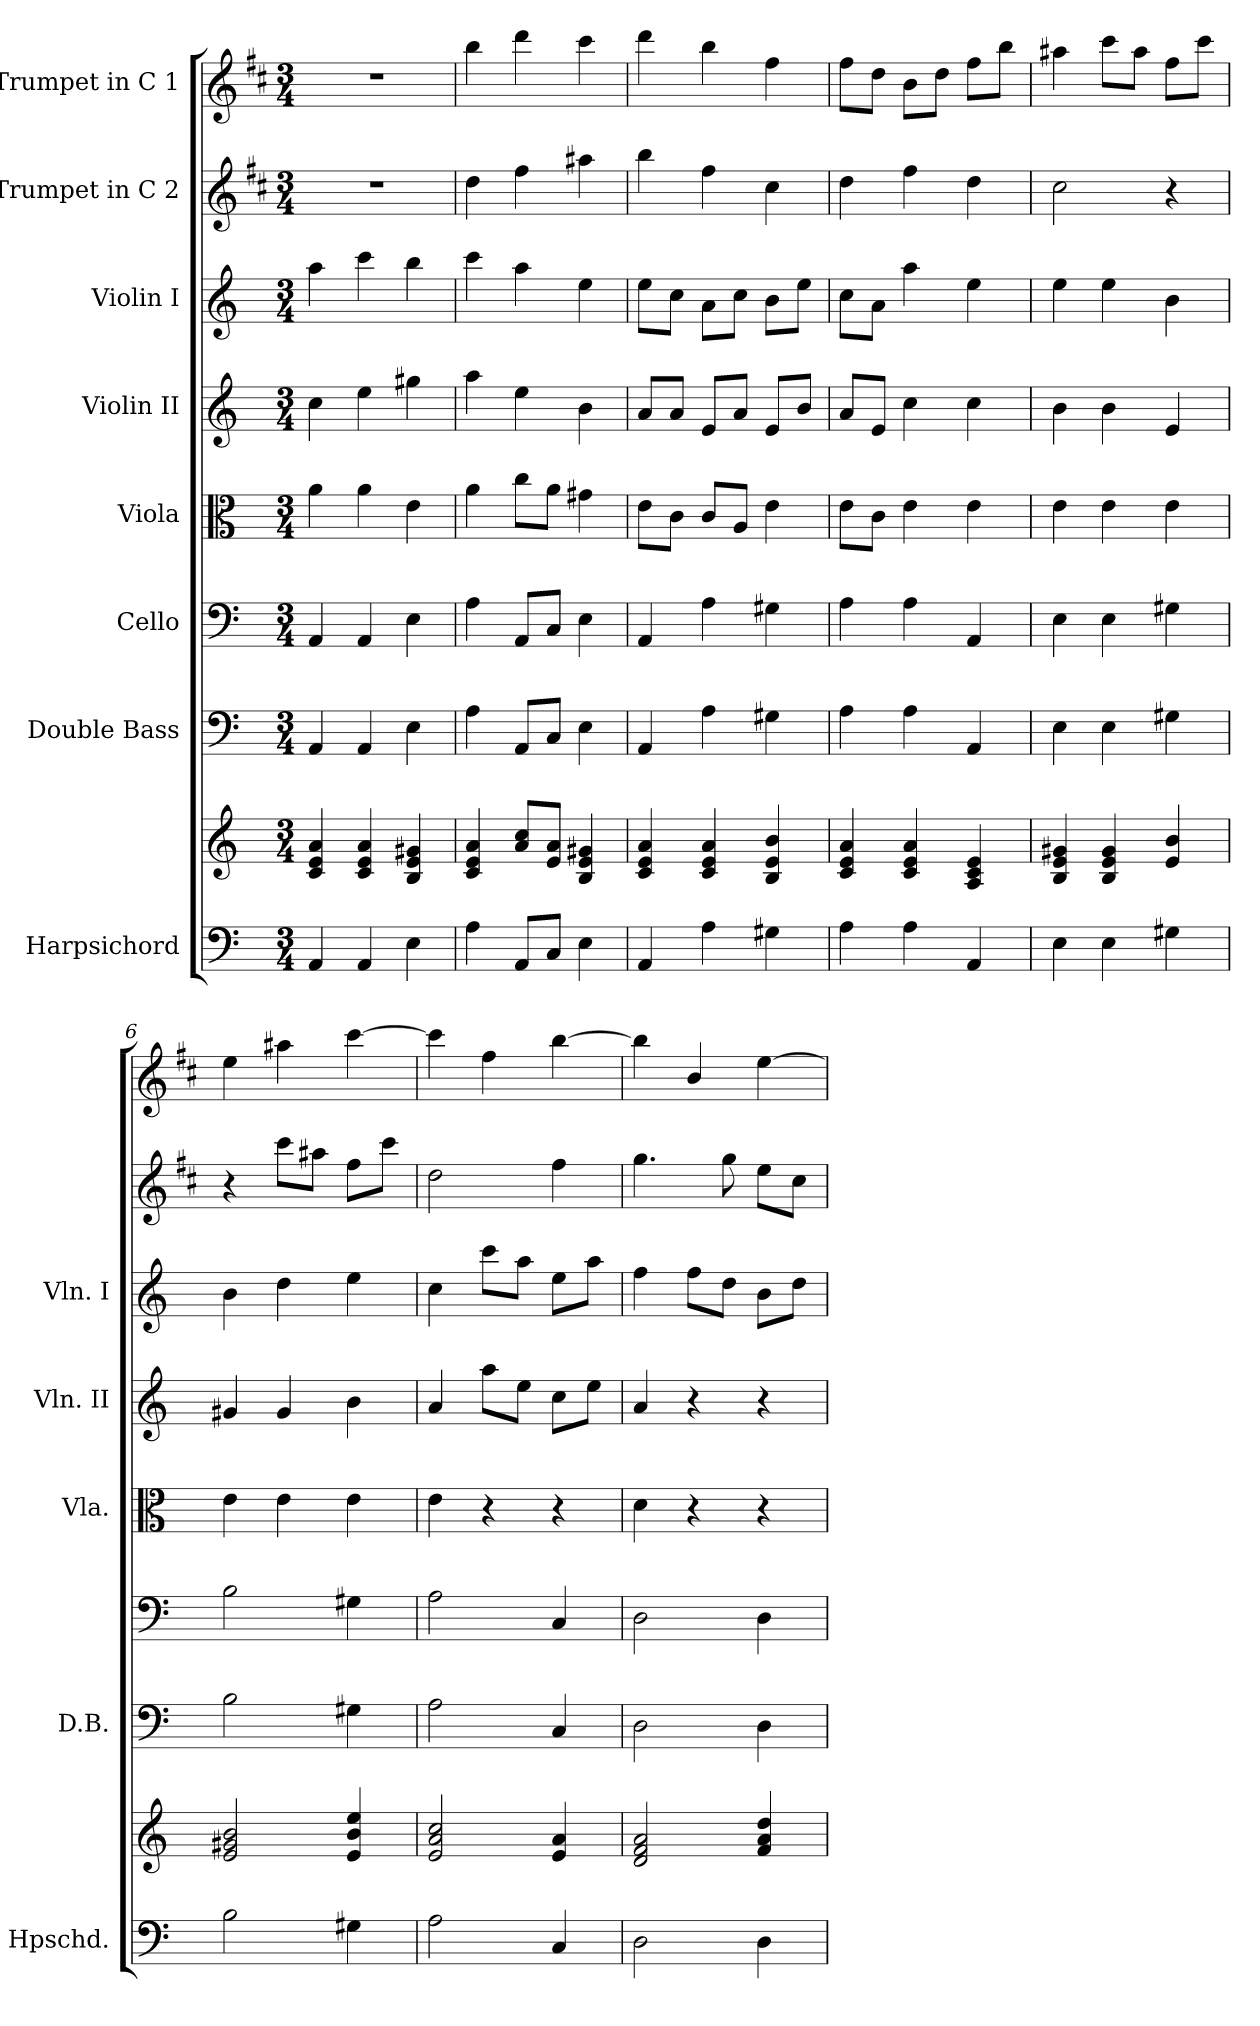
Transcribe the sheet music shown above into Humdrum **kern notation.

**kern	**kern	**kern	**kern	**kern	**kern	**kern	**kern	**kern
*part8	*part8	*part7	*part6	*part5	*part4	*part3	*part2	*part1
*staff9	*staff8	*staff7	*staff6	*staff5	*staff4	*staff3	*staff2	*staff1
*I"Harpsichord	*	*I"Double Bass	*I"Cello	*I"Viola	*I"Violin II	*I"Violin I	*I"Trumpet in C 2	*I"Trumpet in C 1
*I'Hpschd.	*	*I'D.B.	*	*I'Vla.	*I'Vln. II	*I'Vln. I	*	*
*clefF4	*clefG2	*clefF4	*clefF4	*clefC3	*clefG2	*clefG2	*clefG2	*clefG2
*	*	*ITrd7c12	*	*	*	*	*ITrd1c2	*ITrd1c2
*k[]	*k[]	*k[]	*k[]	*k[]	*k[]	*k[]	*k[]	*k[]
*M3/4	*M3/4	*M3/4	*M3/4	*M3/4	*M3/4	*M3/4	*M3/4	*M3/4
*MM65	*MM65	*MM65	*MM65	*MM65	*MM65	*MM65	*MM65	*MM65
=1	=1	=1	=1	=1	=1	=1	=1	=1
4AA/	4c/ 4e/ 4a/	4AAA/	4AA/	4a\	4cc\	4aa\	2.r	2.r
4AA/	4c/ 4e/ 4a/	4AAA/	4AA/	4a\	4ee\	4ccc\	.	.
4E\	4B/ 4e/ 4g#X/	4EE\	4E\	4e\	4gg#X\	4bb\	.	.
=2	=2	=2	=2	=2	=2	=2	=2	=2
4A\	4c/ 4e/ 4a/	4AA\	4A\	4a\	4aa\	4ccc\	4cc\	4aa\
8AA/L	8a/ 8cc/L	8AAA/L	8AA/L	8cc\L	4ee\	4aa\	4ee\	4ccc\
8C/J	8e/ 8a/J	8CC/J	8C/J	8a\J	.	.	.	.
4E\	4B/ 4e/ 4g#X/	4EE\	4E\	4g#X\	4b\	4ee\	4gg#X\	4bb\
=3	=3	=3	=3	=3	=3	=3	=3	=3
4AA/	4c/ 4e/ 4a/	4AAA/	4AA/	8e\L	8a/L	8ee\L	4aa\	4ccc\
.	.	.	.	8c\J	8a/J	8cc\J	.	.
4A\	4c/ 4e/ 4a/	4AA\	4A\	8c/L	8e/L	8a\L	4ee\	4aa\
.	.	.	.	8A/J	8a/J	8cc\J	.	.
4G#X\	4B/ 4e/ 4b/	4GG#X\	4G#X\	4e\	8e/L	8b\L	4b\	4ee\
.	.	.	.	.	8b/J	8ee\J	.	.
=4	=4	=4	=4	=4	=4	=4	=4	=4
4A\	4c/ 4e/ 4a/	4AA\	4A\	8e\L	8a/L	8cc\L	4cc\	8ee\L
.	.	.	.	8c\J	8e/J	8a\J	.	8cc\J
4A\	4c/ 4e/ 4a/	4AA\	4A\	4e\	4cc\	4aa\	4ee\	8a\L
.	.	.	.	.	.	.	.	8cc\J
4AA/	4A/ 4c/ 4e/	4AAA/	4AA/	4e\	4cc\	4ee\	4cc\	8ee\L
.	.	.	.	.	.	.	.	8aa\J
=5	=5	=5	=5	=5	=5	=5	=5	=5
4E\	4B/ 4e/ 4g#X/	4EE\	4E\	4e\	4b\	4ee\	2b\	4gg#X\
4E\	4B/ 4e/ 4g#/	4EE\	4E\	4e\	4b\	4ee\	.	8bb\L
.	.	.	.	.	.	.	.	8gg#\J
4G#X\	4e/ 4b/	4GG#X\	4G#X\	4e\	4e/	4b\	4r	8ee\L
.	.	.	.	.	.	.	.	8bb\J
!!LO:PB:g=z
=6	=6	=6	=6	=6	=6	=6	=6	=6
2B\	2e/ 2g#X/ 2b/	2BB\	2B\	4e\	4g#X/	4b\	4r	4dd\
.	.	.	.	4e\	4g#/	4dd\	8bb\L	4gg#X\
.	.	.	.	.	.	.	8gg#X\J	.
4G#X\	4e/ 4b/ 4ee/	4GG#X\	4G#X\	4e\	4b\	4ee\	8ee\L	[4bb\
.	.	.	.	.	.	.	8bb\J	.
!!LO:PB:g=z
=7	=7	=7	=7	=7	=7	=7	=7	=7
2A\	2e/ 2a/ 2cc/	2AA\	2A\	4e\	4a/	4cc\	2cc\	4bb\]
.	.	.	.	4r	8aa\L	8ccc\L	.	4ee\
.	.	.	.	.	8ee\J	8aa\J	.	.
4C/	4e/ 4a/	4CC/	4C/	4r	8cc\L	8ee\L	4ee\	[4aa\
.	.	.	.	.	8ee\J	8aa\J	.	.
=8	=8	=8	=8	=8	=8	=8	=8	=8
2D\	2d/ 2f/ 2a/	2DD\	2D\	4d\	4a/	4ff\	4.ff\	4aa\]
.	.	.	.	4r	4r	8ff\L	.	4a/
.	.	.	.	.	.	8dd\J	8ff\	.
4D\	4f/ 4a/ 4dd/	4DD\	4D\	4r	4r	8b\L	8dd\L	[4dd\
.	.	.	.	.	.	8dd\J	8b\J	.
=	=	=	=	=	=	=	=	=
*-	*-	*-	*-	*-	*-	*-	*-	*-
